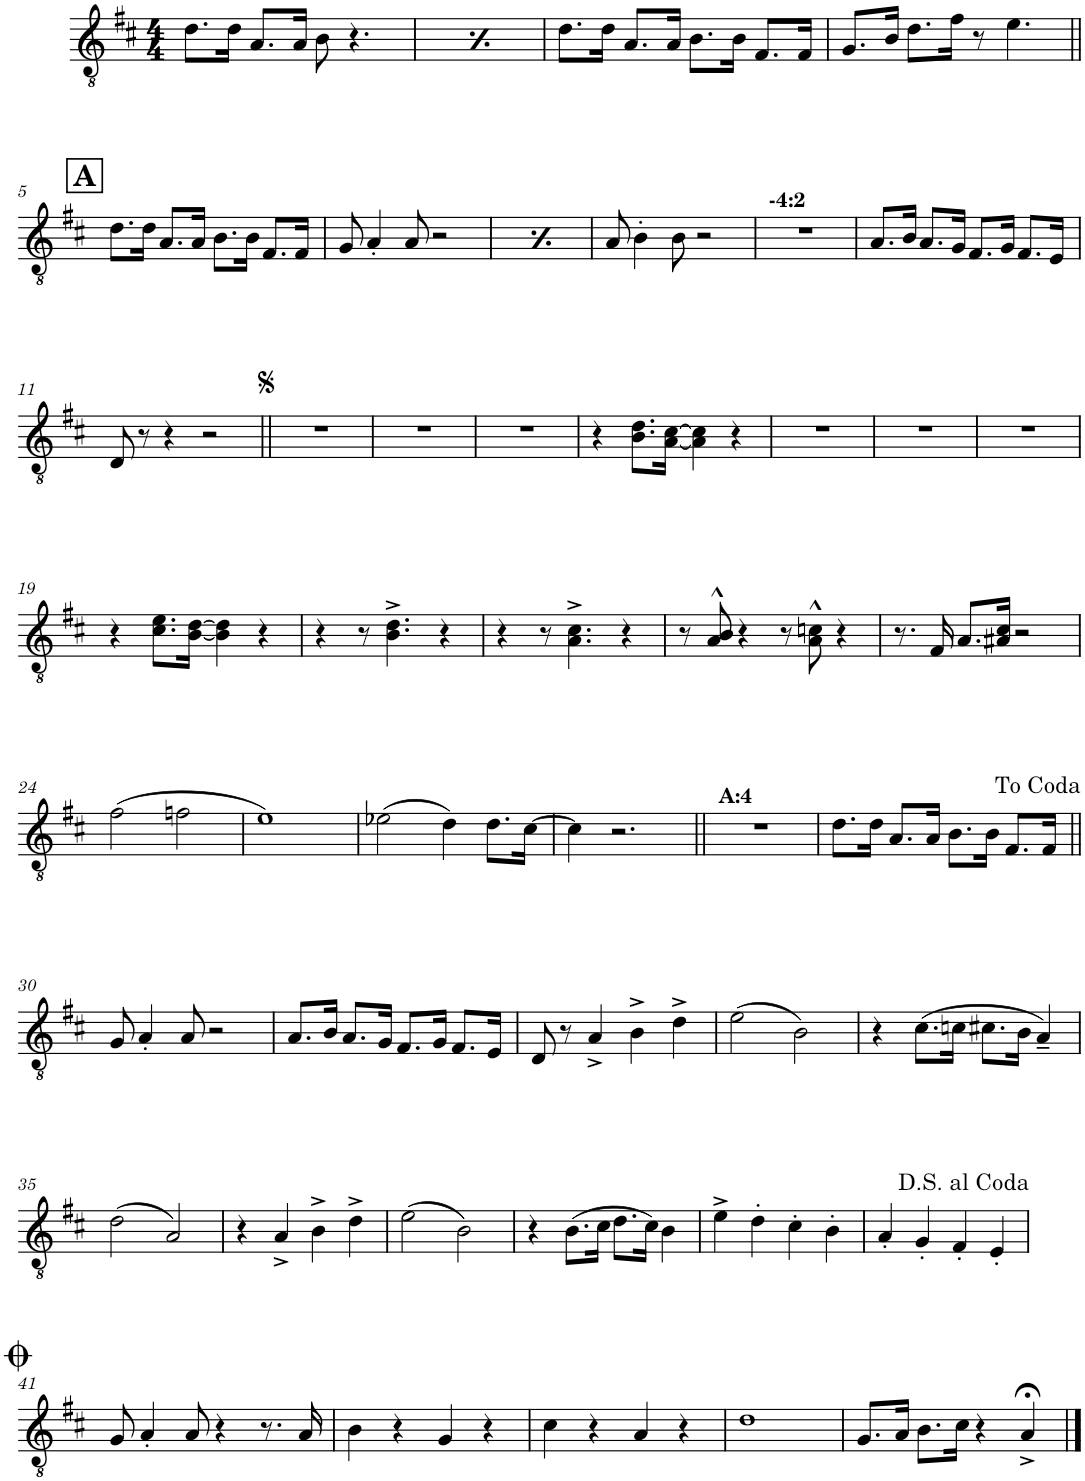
**kern
*part1
*staff1
*I"Trombone
*I'Tbn.
*clefGv2
*Trd1c2
*k[f#c#]
*M4/4
=1
8.d\L
16d\Jk
8.A/L
16A/Jk
8B\
4.r
=2
8.d\L
16d\Jk
8.A/L
16A/Jk
8B\
4.r
=3
8.d\L
16d\Jk
8.A/L
16A/Jk
8.B\L
16B\Jk
8.F#/L
16F#/Jk
=4
8.G/L
16B/Jk
8.d\L
16f#\Jk
8r
4.e\
!!LO:LB:g=z
!!LO:REH:place=s1:a:B:cj:fs=14:t=A
=5||
8.d\L
16d\Jk
8.A/L
16A/Jk
8.B\L
16B\Jk
8.F#/L
16F#/Jk
=6
8G/
4A'/
8A/
2r
=7
8G/
4A'/
8A/
2r
=8
8A/
4B'\
8B\
2r
=9
!LO:TX:a:B:t=-4&colon;2
1r
=10
8.A/L
16B/Jk
8.A/L
16G/Jk
8.F#/L
16G/Jk
8.F#/L
16E/Jk
!!LO:LB:g=z
=11
8D/
8r
4r
2r
=12||
1r
=13
1r
=14
1r
=15
4r
8.B\ 8.d\L
[<16A\ [>16c#\Jk
4A\] 4c#\]
4r
=16
1r
=17
1r
=18
1r
!!LO:LB:g=z
=19
4r
8.c#\ 8.e\L
[<16B\ [>16d\Jk
4B\] 4d\]
4r
=20
4r
8r
4.B\^ 4.d\^
4r
=21
4r
8r
4.A\^ 4.c#\^
4r
=22
8r
8A/^^ 8B/^^
4r
8r
8A\^^ 8cn\^^
4r
=23
8.r
16F#/
8.A/L
16A#X/ 16c#/Jk
2r
!!LO:LB:g=z
=24
(>2f#\
2fn\
=25
1e)
=26
(>2e-X\
4d\)
8.d\L
[>16c#\Jk
=27
4c#\]
2.r
=28||
!LO:TX:a:B:t=A&colon;4
1r
=29
8.d\L
16d\Jk
8.A/L
16A/Jk
8.B\L
16B\Jk
8.F#/L
16F#/Jk
!!LO:LB:g=z
=30||
8G/
4A'/
8A/
2r
=31
8.A/L
16B/Jk
8.A/L
16G/Jk
8.F#/L
16G/Jk
8.F#/L
16E/Jk
=32
8D/
8r
4A^/
4B^\
4d^\
=33
(>2e\
2B\)
=34
4r
(>8.c#\L
16cn\Jk
8.c#X\L
16B\Jk
4A~/)
!!LO:LB:g=z
=35
(>2d\
2A/)
=36
4r
4A^/
4B^\
4d^\
=37
(>2e\
2B\)
=38
4r
(>8.B\L
16c#\Jk
8.d\L
16c#\Jk)
4B\
=39
4e^\
4d'\
4c#'\
4B'\
=40
4A'/
4G'/
4F#'/
4E'/
!!LO:LB:g=z
=41
8G/
4A'/
8A/
4r
8.r
16A/
=42
4B\
4r
4G/
4r
=43
4c#\
4r
4A/
4r
=44
1d
=45
8.G/L
16A/Jk
8.B\L
16c#\Jk
4r
4A;<^/
==
*-
